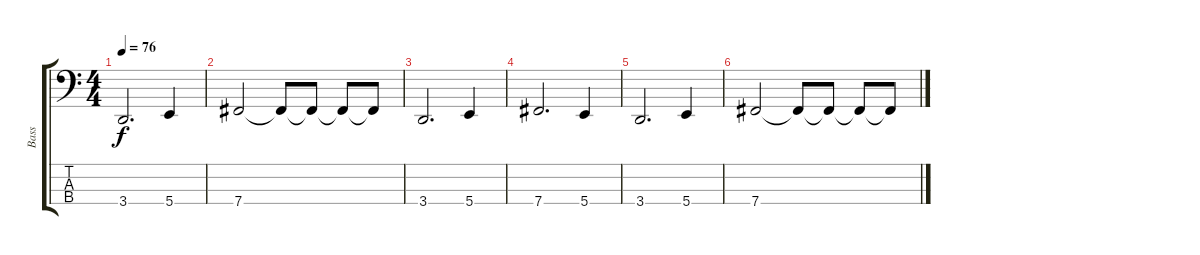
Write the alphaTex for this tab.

\track ("Bass" "Bass") {instrument electricbasspick}
\staff {score tabs}
\tuning (E2 B1 Gb1 B0) {hide}
\ts (4 4)
\tempo 76
\clef f4
\ks c
3.4.2{d dy f} 5.4.4 |
7.4.2 7.4{t}.8 7.4{t}.8 7.4{t}.8 7.4{t}.8 |
3.4.2{d} 5.4.4 |
7.4.2{d} 5.4.4 |
3.4.2{d} 5.4.4 |
7.4.2 7.4{t}.8 7.4{t}.8 7.4{t}.8 7.4{t}.8
